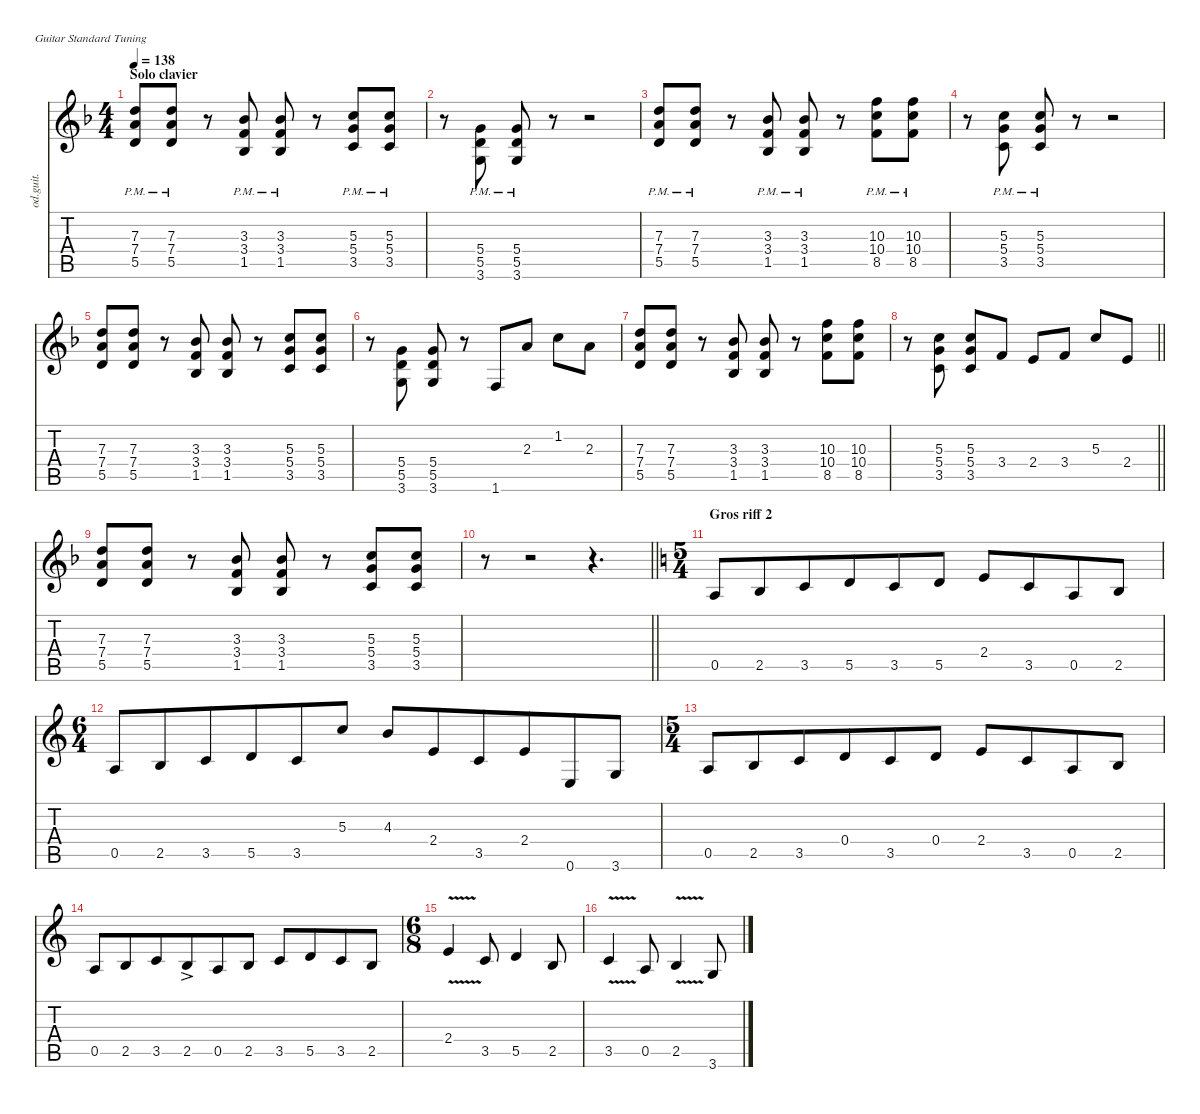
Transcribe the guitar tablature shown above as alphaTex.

\defaultSystemsLayout 4
\hideDynamics
\bracketExtendMode nobrackets
\track ("Hichem" "od.guit.") {instrument overdrivenguitar}
\staff {score tabs}
\tuning (E4 B3 G3 D3 A2 E2)
\ts (4 4)
\section ("" "Solo clavier")
\tempo 138
\clef g2
\ks dminor
(7.3{pm acc forcenatural} 7.4{pm acc forcenatural} 5.5{pm acc forcenatural}).8{dy f beam Up} (7.3{pm acc forcenatural} 7.4{pm acc forcenatural} 5.5{pm acc forcenatural}).8{beam Up} r.8{beam Up} (3.3{pm acc b} 3.4{pm acc forcenatural} 1.5{pm acc b}).8{beam Up} (3.3{pm acc b} 3.4{pm acc forcenatural} 1.5{pm acc b}).8{beam Up} r.8{beam Up} (5.3{pm acc forcenatural} 5.4{pm acc forcenatural} 3.5{pm acc forcenatural}).8{beam Up} (5.3{pm acc forcenatural} 5.4{pm acc forcenatural} 3.5{pm acc forcenatural}).8{beam Up} |
r.8{beam Down} (5.4{pm acc forcenatural} 5.5{pm acc forcenatural} 3.6{pm acc forcenatural}).8{beam Up} (5.4{pm acc forcenatural} 5.5{pm acc forcenatural} 3.6{pm acc forcenatural}).8{beam Up} r.8{beam Up} r.2{beam Up} |
(7.3{pm acc forcenatural} 7.4{pm acc forcenatural} 5.5{pm acc forcenatural}).8{beam Up} (7.3{pm acc forcenatural} 7.4{pm acc forcenatural} 5.5{pm acc forcenatural}).8{beam Up} r.8{beam Up} (3.3{pm acc b} 3.4{pm acc forcenatural} 1.5{pm acc b}).8{beam Up} (3.3{pm acc b} 3.4{pm acc forcenatural} 1.5{pm acc b}).8{beam Up} r.8{beam Up} (10.3{pm acc forcenatural} 10.4{pm acc forcenatural} 8.5{pm acc forcenatural}).8{beam Down} (10.3{pm acc forcenatural} 10.4{pm acc forcenatural} 8.5{pm acc forcenatural}).8{beam Down} |
r.8{beam Down} (5.3{pm acc forcenatural} 5.4{pm acc forcenatural} 3.5{pm acc forcenatural}).8{beam Up} (5.3{pm acc forcenatural} 5.4{pm acc forcenatural} 3.5{pm acc forcenatural}).8{beam Up} r.8{beam Up} r.2{beam Up} |
(7.3{acc forcenatural} 7.4{acc forcenatural} 5.5{acc forcenatural}).8{beam Up} (7.3{acc forcenatural} 7.4{acc forcenatural} 5.5{acc forcenatural}).8{beam Up} r.8{beam Up} (3.3{acc b} 3.4{acc forcenatural} 1.5{acc b}).8{beam Up} (3.3{acc b} 3.4{acc forcenatural} 1.5{acc b}).8{beam Up} r.8{beam Up} (5.3{acc forcenatural} 5.4{acc forcenatural} 3.5{acc forcenatural}).8{beam Up} (5.3{acc forcenatural} 5.4{acc forcenatural} 3.5{acc forcenatural}).8{beam Up} |
r.8{beam Down} (5.4{acc forcenatural} 5.5{acc forcenatural} 3.6{acc forcenatural}).8{beam Up} (5.4{acc forcenatural} 5.5{acc forcenatural} 3.6{acc forcenatural}).8{beam Up} r.8{beam Up} 1.6{acc forcenatural}.8{beam Up} 2.3{acc forcenatural}.8{beam Up} 1.2{acc forcenatural}.8{beam Down} 2.3{acc forcenatural}.8{beam Down} |
(7.3{acc forcenatural} 7.4{acc forcenatural} 5.5{acc forcenatural}).8{beam Up} (7.3{acc forcenatural} 7.4{acc forcenatural} 5.5{acc forcenatural}).8{beam Up} r.8{beam Up} (3.3{acc b} 3.4{acc forcenatural} 1.5{acc b}).8{beam Up} (3.3{acc b} 3.4{acc forcenatural} 1.5{acc b}).8{beam Up} r.8{beam Up} (10.3{acc forcenatural} 10.4{acc forcenatural} 8.5{acc forcenatural}).8{beam Down} (10.3{acc forcenatural} 10.4{acc forcenatural} 8.5{acc forcenatural}).8{beam Down} |
\barLineRight lightlight
r.8{beam Down} (5.3{acc forcenatural} 5.4{acc forcenatural} 3.5{acc forcenatural}).8{beam Up} (5.3{acc forcenatural} 5.4{acc forcenatural} 3.5{acc forcenatural}).8{beam Up} 3.4{acc forcenatural}.8{beam Up} 2.4{acc forcenatural}.8{beam Up} 3.4{acc forcenatural}.8{beam Up} 5.3{acc forcenatural}.8{beam Up} 2.4{acc forcenatural}.8{beam Up} |
(7.3{acc forcenatural} 7.4{acc forcenatural} 5.5{acc forcenatural}).8{beam Up} (7.3{acc forcenatural} 7.4{acc forcenatural} 5.5{acc forcenatural}).8{beam Up} r.8{beam Up} (3.3{acc b} 3.4{acc forcenatural} 1.5{acc b}).8{beam Up} (3.3{acc b} 3.4{acc forcenatural} 1.5{acc b}).8{beam Up} r.8{beam Up} (5.3{acc forcenatural} 5.4{acc forcenatural} 3.5{acc forcenatural}).8{beam Up} (5.3{acc forcenatural} 5.4{acc forcenatural} 3.5{acc forcenatural}).8{beam Up} |
\barLineRight lightlight
r.8{beam Down} r.2{beam Down} r.4{d beam Down} |
\ts (5 4)
\beaming (8 6 4)
\section ("" "Gros riff 2")
\ks aminor
0.5.8{beam Up} 2.5.8{beam Up} 3.5.8{beam Up} 5.5.8{beam Up} 3.5.8{beam Up} 5.5.8{beam Up} 2.4.8{beam Up} 3.5.8{beam Up} 0.5.8{beam Up} 2.5.8{beam Up} |
\ts (6 4)
\beaming (8 6 6)
0.5.8{beam Up} 2.5.8{beam Up} 3.5.8{beam Up} 5.5.8{beam Up} 3.5.8{beam Up} 5.3.8{beam Up} 4.3.8{beam Up} 2.4.8{beam Up} 3.5.8{beam Up} 2.4.8{beam Up} 0.6.8{beam Up} 3.6.8{beam Up} |
\ts (5 4)
\beaming (8 6 4)
0.5.8{beam Up} 2.5.8{beam Up} 3.5.8{beam Up} 0.4.8{beam Up} 3.5.8{beam Up} 0.4.8{beam Up} 2.4.8{beam Up} 3.5.8{beam Up} 0.5.8{beam Up} 2.5.8{beam Up} |
0.5.8{beam Up} 2.5.8{beam Up} 3.5.8{beam Up} 2.5{ac}.8{dy ff beam Up} 0.5.8{dy f beam Up} 2.5.8{beam Up} 3.5.8{beam Up} 5.5.8{beam Up} 3.5.8{beam Up} 2.5.8{beam Up} |
\ts (6 8)
\beaming (8 3 3)
2.4{v}.4{beam Up} 3.5.8{beam Up} 5.5.4{beam Up} 2.5.8{beam Up} |
3.5{v}.4{beam Up} 0.5.8{beam Up} 2.5{v}.4{beam Up} 3.6.8{beam Up}
